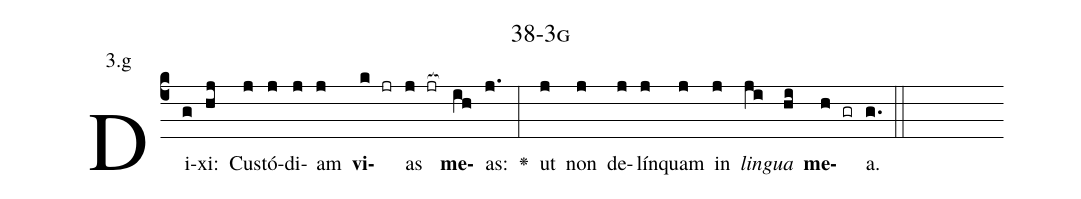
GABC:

name: 38-3g;
annotation: 3.g;
%%
(c4)Di(g)xi:(hj) Cus(j)tó(j)di(j)am(j) <b>vi</b>(k jr)as(j jr[ocb:1{]) <b>me</b>(ih[ocb:0}])as:(j.) <v>\greheightstar</v>(:) ut(j) non(j) de(j)lín(j)quam(j) in(j) <i>lin</i>(ji)<i>gua</i>(hi) <b>me</b>(h gr)a.(g.) (::)


%E(j) u(j) o(ji) u(hi) a(h) e.(g.) (::)
